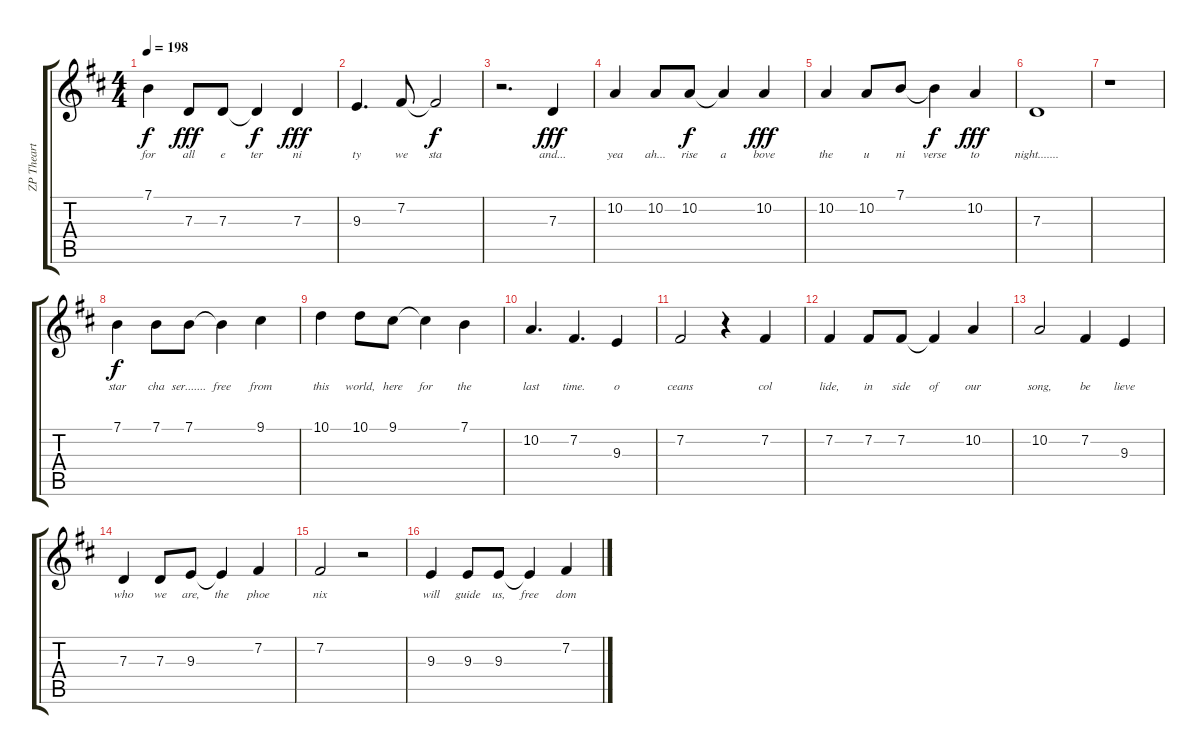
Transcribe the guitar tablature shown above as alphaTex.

\track ("ZP Theart" "ZP Theart") {instrument lead2sawtooth}
\staff {score tabs}
\tuning (E4 B3 G3 D3 A2 E2) {hide}
\ts (4 4)
\tempo 198
\clef g2
\ks bminor
7.1.4{lyrics (0 "for") lyrics (1 "") lyrics (2 "") lyrics (3 "") lyrics (4 "") dy f} 7.3.8{lyrics (0 "all") lyrics (1 "") lyrics (2 "") lyrics (3 "") lyrics (4 "") dy fff} 7.3.8{lyrics (0 "e") lyrics (1 "") lyrics (2 "") lyrics (3 "") lyrics (4 "")} 7.3{t}.4{lyrics (0 "ter") lyrics (1 "") lyrics (2 "") lyrics (3 "") lyrics (4 "") dy f} 7.3.4{lyrics (0 "ni") lyrics (1 "") lyrics (2 "") lyrics (3 "") lyrics (4 "") dy fff} |
9.3.4{d lyrics (0 "ty") lyrics (1 "") lyrics (2 "") lyrics (3 "") lyrics (4 "")} 7.2.8{lyrics (0 "we") lyrics (1 "") lyrics (2 "") lyrics (3 "") lyrics (4 "")} 7.2{t}.2{lyrics (0 "sta") lyrics (1 "") lyrics (2 "") lyrics (3 "") lyrics (4 "") dy f} |
r.2{d} 7.3.4{lyrics (0 "and...") lyrics (1 "") lyrics (2 "") lyrics (3 "") lyrics (4 "") dy fff} |
10.2.4{lyrics (0 "yea") lyrics (1 "") lyrics (2 "") lyrics (3 "") lyrics (4 "")} 10.2.8{lyrics (0 "ah...") lyrics (1 "") lyrics (2 "") lyrics (3 "") lyrics (4 "")} 10.2.8{lyrics (0 "rise") lyrics (1 "") lyrics (2 "") lyrics (3 "") lyrics (4 "") dy f} 10.2{t}.4{lyrics (0 "a") lyrics (1 "") lyrics (2 "") lyrics (3 "") lyrics (4 "")} 10.2.4{lyrics (0 "bove") lyrics (1 "") lyrics (2 "") lyrics (3 "") lyrics (4 "") dy fff} |
10.2.4{lyrics (0 "the") lyrics (1 "") lyrics (2 "") lyrics (3 "") lyrics (4 "")} 10.2.8{lyrics (0 "u") lyrics (1 "") lyrics (2 "") lyrics (3 "") lyrics (4 "")} 7.1.8{lyrics (0 "ni") lyrics (1 "") lyrics (2 "") lyrics (3 "") lyrics (4 "")} 7.1{t}.4{lyrics (0 "verse") lyrics (1 "") lyrics (2 "") lyrics (3 "") lyrics (4 "") dy f} 10.2.4{lyrics (0 "to") lyrics (1 "") lyrics (2 "") lyrics (3 "") lyrics (4 "") dy fff} |
7.3.1{lyrics (0 "night.......") lyrics (1 "") lyrics (2 "") lyrics (3 "") lyrics (4 "")} |
r.1 |
7.1.4{lyrics (0 "star") lyrics (1 "") lyrics (2 "") lyrics (3 "") lyrics (4 "") dy f} 7.1.8{lyrics (0 "cha") lyrics (1 "") lyrics (2 "") lyrics (3 "") lyrics (4 "")} 7.1.8{lyrics (0 "ser.......") lyrics (1 "") lyrics (2 "") lyrics (3 "") lyrics (4 "")} 7.1{t}.4{lyrics (0 "free") lyrics (1 "") lyrics (2 "") lyrics (3 "") lyrics (4 "")} 9.1.4{lyrics (0 "from") lyrics (1 "") lyrics (2 "") lyrics (3 "") lyrics (4 "")} |
10.1.4{lyrics (0 "this") lyrics (1 "") lyrics (2 "") lyrics (3 "") lyrics (4 "")} 10.1.8{lyrics (0 "world,") lyrics (1 "") lyrics (2 "") lyrics (3 "") lyrics (4 "")} 9.1.8{lyrics (0 "here") lyrics (1 "") lyrics (2 "") lyrics (3 "") lyrics (4 "")} 9.1{t}.4{lyrics (0 "for") lyrics (1 "") lyrics (2 "") lyrics (3 "") lyrics (4 "")} 7.1.4{lyrics (0 "the") lyrics (1 "") lyrics (2 "") lyrics (3 "") lyrics (4 "")} |
10.2.4{d lyrics (0 "last") lyrics (1 "") lyrics (2 "") lyrics (3 "") lyrics (4 "")} 7.2.4{d lyrics (0 "time.") lyrics (1 "") lyrics (2 "") lyrics (3 "") lyrics (4 "")} 9.3.4{lyrics (0 "o") lyrics (1 "") lyrics (2 "") lyrics (3 "") lyrics (4 "")} |
7.2.2{lyrics (0 "ceans") lyrics (1 "") lyrics (2 "") lyrics (3 "") lyrics (4 "")} r.4 7.2.4{lyrics (0 "col") lyrics (1 "") lyrics (2 "") lyrics (3 "") lyrics (4 "")} |
7.2.4{lyrics (0 "lide,") lyrics (1 "") lyrics (2 "") lyrics (3 "") lyrics (4 "")} 7.2.8{lyrics (0 "in") lyrics (1 "") lyrics (2 "") lyrics (3 "") lyrics (4 "")} 7.2.8{lyrics (0 "side") lyrics (1 "") lyrics (2 "") lyrics (3 "") lyrics (4 "")} 7.2{t}.4{lyrics (0 "of") lyrics (1 "") lyrics (2 "") lyrics (3 "") lyrics (4 "")} 10.2.4{lyrics (0 "our") lyrics (1 "") lyrics (2 "") lyrics (3 "") lyrics (4 "")} |
10.2.2{lyrics (0 "song,") lyrics (1 "") lyrics (2 "") lyrics (3 "") lyrics (4 "")} 7.2.4{lyrics (0 "be") lyrics (1 "") lyrics (2 "") lyrics (3 "") lyrics (4 "")} 9.3.4{lyrics (0 "lieve") lyrics (1 "") lyrics (2 "") lyrics (3 "") lyrics (4 "")} |
7.3.4{lyrics (0 "who") lyrics (1 "") lyrics (2 "") lyrics (3 "") lyrics (4 "")} 7.3.8{lyrics (0 "we") lyrics (1 "") lyrics (2 "") lyrics (3 "") lyrics (4 "")} 9.3.8{lyrics (0 "are,") lyrics (1 "") lyrics (2 "") lyrics (3 "") lyrics (4 "")} 9.3{t}.4{lyrics (0 "the") lyrics (1 "") lyrics (2 "") lyrics (3 "") lyrics (4 "")} 7.2.4{lyrics (0 "phoe") lyrics (1 "") lyrics (2 "") lyrics (3 "") lyrics (4 "")} |
7.2.2{lyrics (0 "nix") lyrics (1 "") lyrics (2 "") lyrics (3 "") lyrics (4 "")} r.2 |
9.3.4{lyrics (0 "will") lyrics (1 "") lyrics (2 "") lyrics (3 "") lyrics (4 "")} 9.3.8{lyrics (0 "guide") lyrics (1 "") lyrics (2 "") lyrics (3 "") lyrics (4 "")} 9.3.8{lyrics (0 "us,") lyrics (1 "") lyrics (2 "") lyrics (3 "") lyrics (4 "")} 9.3{t}.4{lyrics (0 "free") lyrics (1 "") lyrics (2 "") lyrics (3 "") lyrics (4 "")} 7.2.4{lyrics (0 "dom") lyrics (1 "") lyrics (2 "") lyrics (3 "") lyrics (4 "")}
